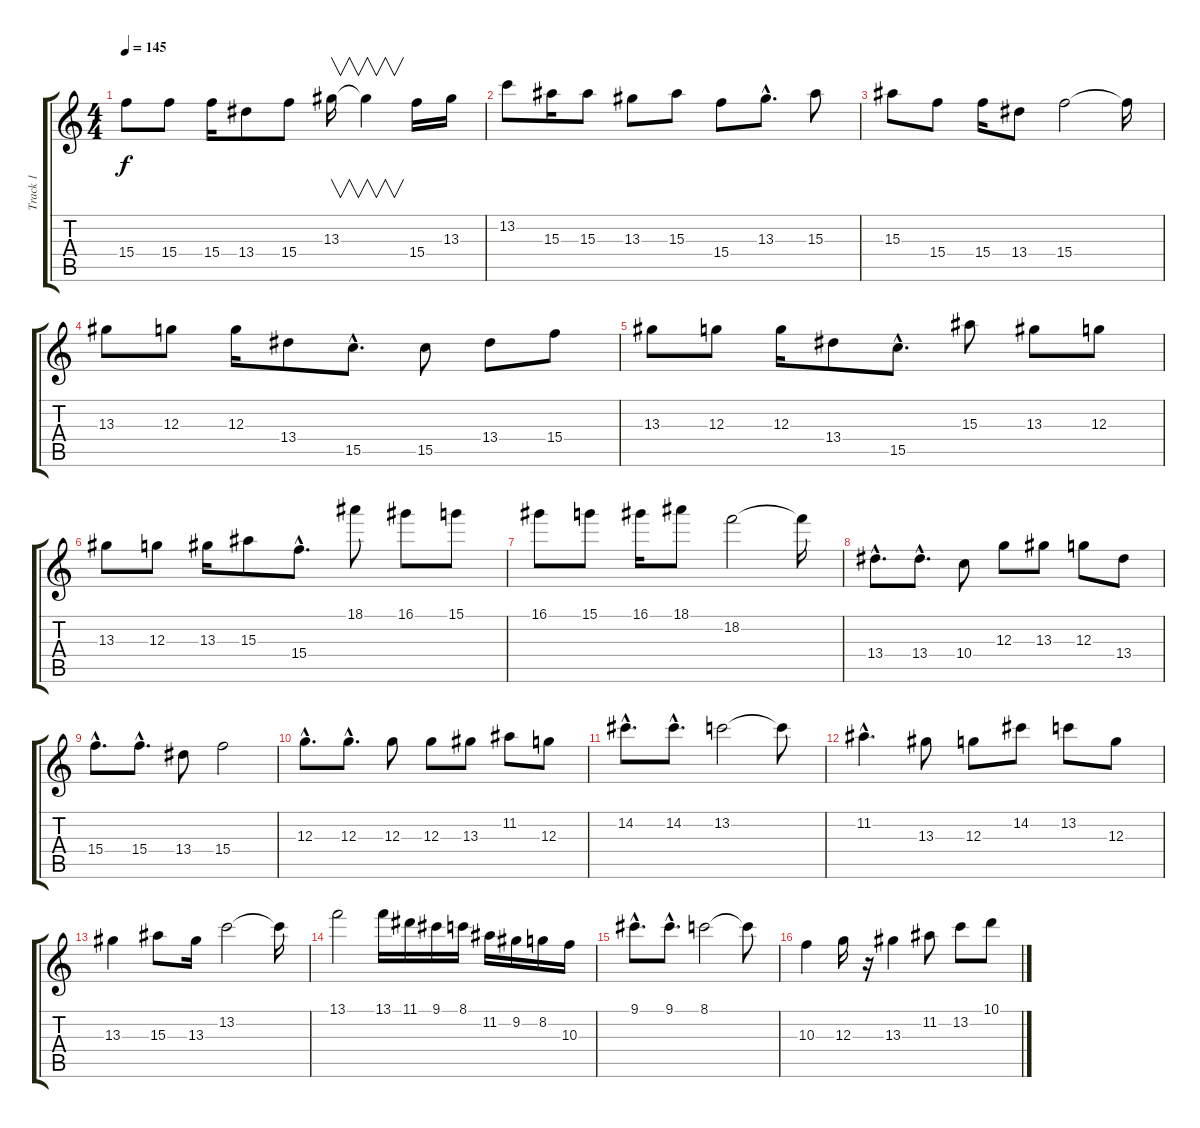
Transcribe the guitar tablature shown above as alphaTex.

\track ("Track 1" "Track 1") {instrument distortionguitar}
\staff {score tabs}
\tuning (E4 B3 G3 D3 A2 E2) {hide}
\ts (4 4)
\tempo 145
\clef g2
\ks c
15.4.8{dy f} 15.4.8 15.4.16 13.4.8 15.4.8 13.3.16{v} 13.3{t}.4{v} 15.4.16 13.3.16 |
13.2.8 15.3.16 15.3.8 13.3.8 15.3.8 15.4.8 13.3{hac}.8{d} 15.3.8 |
15.3.8 15.4.8 15.4.16 13.4.8 15.4.2 15.4{t}.16 |
13.3.8 12.3.8 12.3.16 13.4.8 15.5{hac}.8{d} 15.5.8 13.4.8 15.4.8 |
13.3.8 12.3.8 12.3.16 13.4.8 15.5{hac}.8{d} 15.3.8 13.3.8 12.3.8 |
13.3.8 12.3.8 13.3.16 15.3.8 15.4{hac}.8{d} 18.1.8 16.1.8 15.1.8 |
16.1.8 15.1.8 16.1.16 18.1.8 18.2.2 18.2{t}.16 |
13.4{hac}.8{d} 13.4{hac}.8{d} 10.4.8 12.3.8 13.3.8 12.3.8 13.4.8 |
15.4{hac}.8{d} 15.4{hac}.8{d} 13.4.8 15.4.2 |
12.3{hac}.8{d} 12.3{hac}.8{d} 12.3.8 12.3.8 13.3.8 11.2.8 12.3.8 |
14.2{hac}.8{d} 14.2{hac}.8{d} 13.2.2 13.2{t}.8 |
11.2{hac}.4{d} 13.3.8 12.3.8 14.2.8 13.2.8 12.3.8 |
13.3.4 15.3.8 13.3.16 13.2.2 13.2{t}.16 |
13.1.2 13.1.16 11.1.16 9.1.16 8.1.16 11.2.16 9.2.16 8.2.16 10.3.16 |
9.1{hac}.8{d} 9.1{hac}.8{d} 8.1.2 8.1{t}.8 |
10.3.4{volume 0} 12.3.16 r.16 13.3.4 11.2.8 13.2.8 10.1.8
